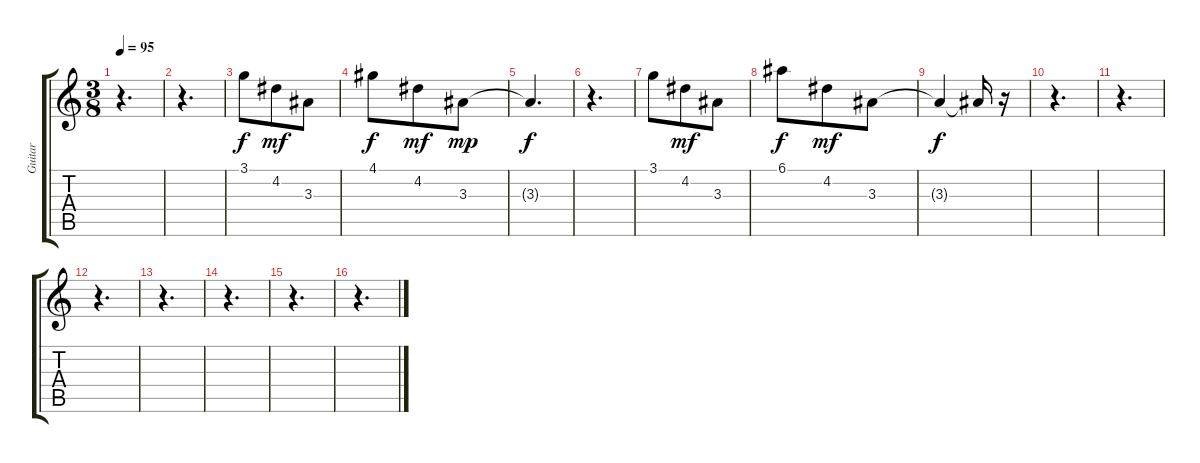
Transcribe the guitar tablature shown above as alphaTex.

\track ("Guitar" "Guitar") {instrument acousticguitarsteel}
\staff {score tabs}
\tuning (E4 B3 G3 D3 A2 E2) {hide}
\ts (3 8)
\tempo 95
\clef g2
\ks c
r.4{d dy f} |
r.4{d} |
3.1.8 4.2.8{dy mf} 3.3.8 |
4.1.8{dy f} 4.2.8{dy mf} 3.3.8{dy mp} |
3.3{t}.4{d dy f} |
r.4{d} |
3.1.8 4.2.8{dy mf} 3.3.8 |
6.1.8{dy f} 4.2.8{dy mf} 3.3.8 |
3.3{t}.4{dy f} 3.3{t}.16 r.16 |
r.4{d} |
r.4{d} |
r.4{d} |
r.4{d} |
r.4{d} |
r.4{d} |
r.4{d}
